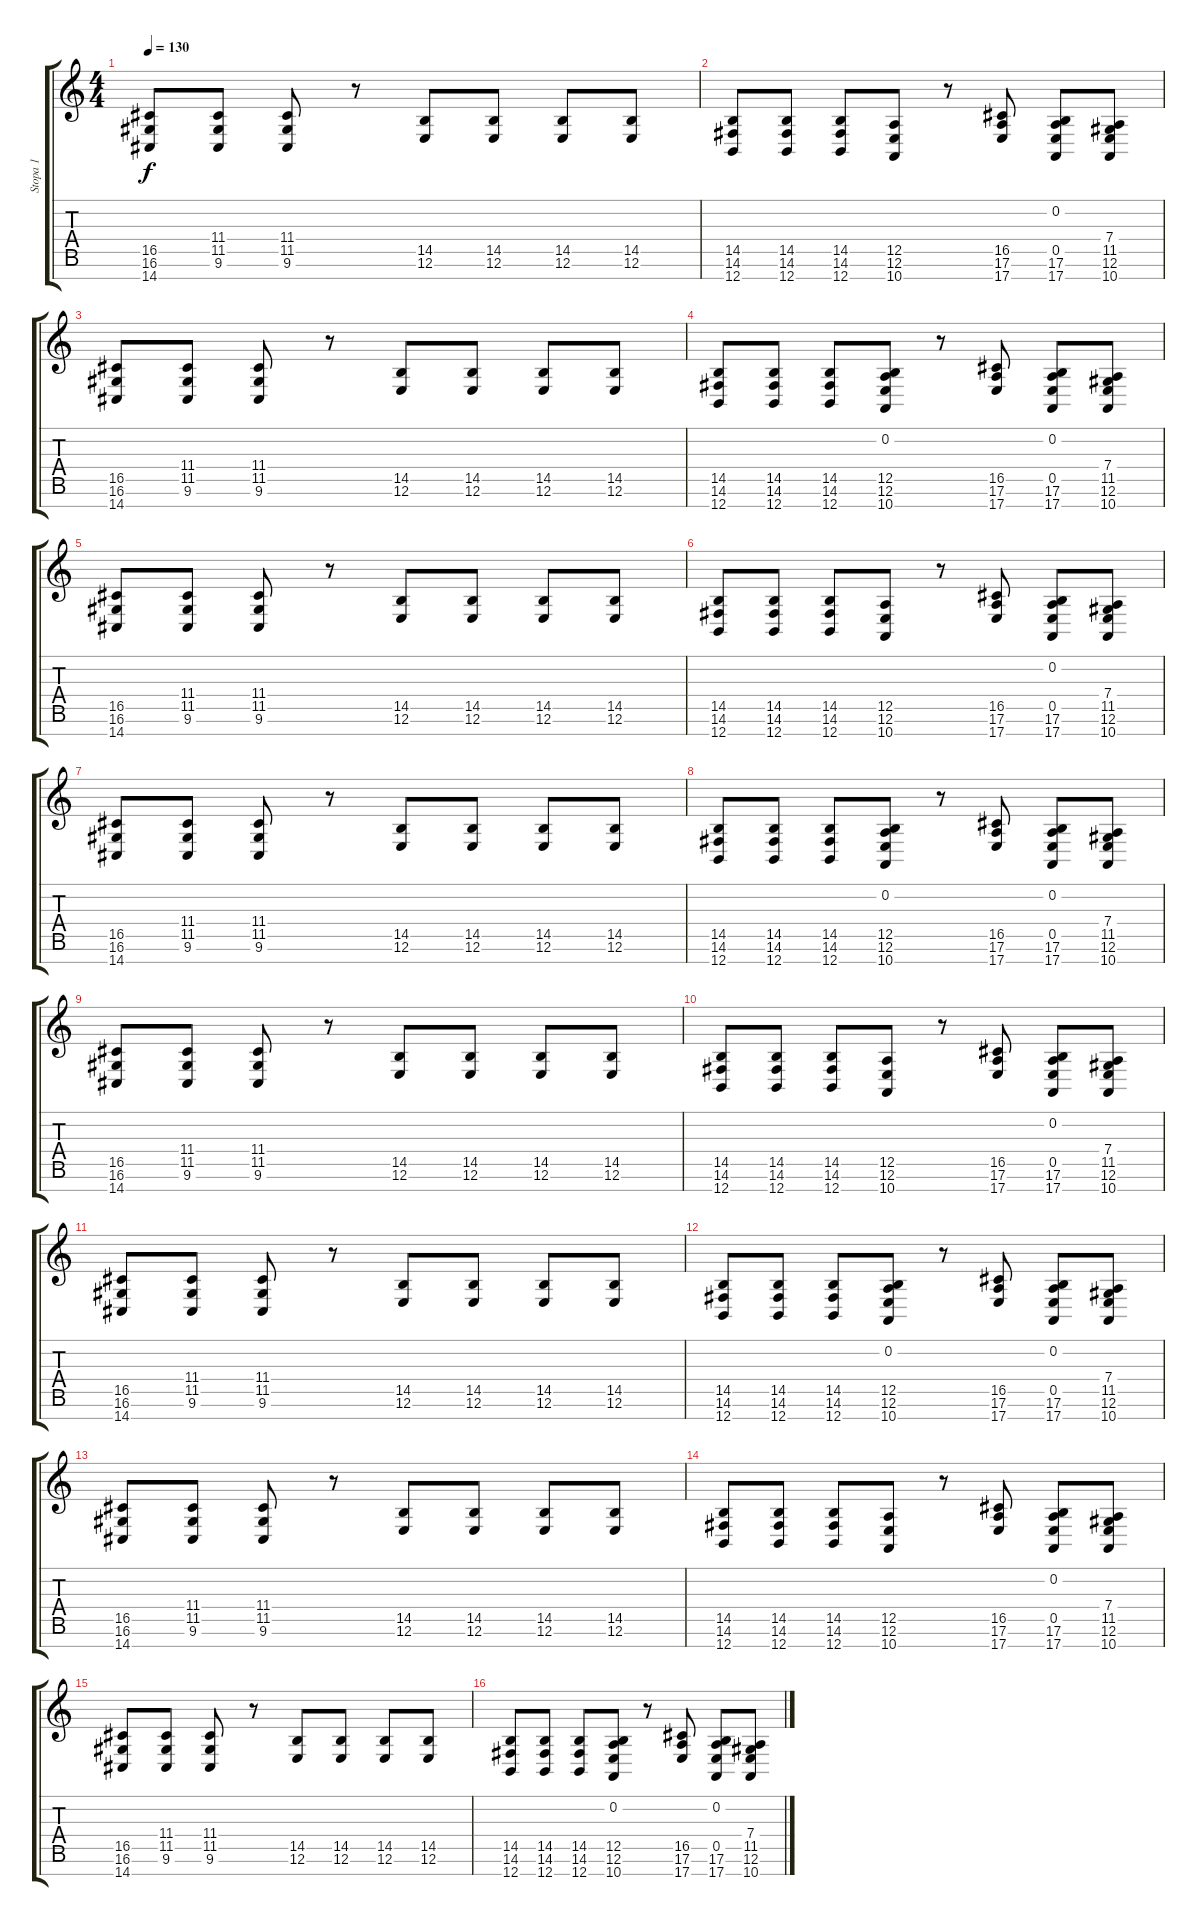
\track ("Stopa 1" "Stopa 1") {instrument brightacousticpiano}
\staff {score tabs}
\tuning (E4 B3 G3 D3 A2 E2 B1) {hide}
\ts (4 4)
\tempo 130
\clef g2
\ks c
(16.5 16.6 14.7).8{dy f} (11.4 11.5 9.6).8 (11.4 11.5 9.6).8 r.8 (14.5 12.6).8 (14.5 12.6).8 (14.5 12.6).8 (14.5 12.6).8 |
(14.5 14.6 12.7).8 (14.5 14.6 12.7).8 (14.5 14.6 12.7).8 (12.5 12.6 10.7).8 r.8 (16.5 17.6 17.7).8 (0.2 0.5 17.6 17.7).8 (7.4 11.5 12.6 10.7).8 |
(16.5 16.6 14.7).8 (11.4 11.5 9.6).8 (11.4 11.5 9.6).8 r.8 (14.5 12.6).8 (14.5 12.6).8 (14.5 12.6).8 (14.5 12.6).8 |
(14.5 14.6 12.7).8 (14.5 14.6 12.7).8 (14.5 14.6 12.7).8 (0.2 12.5 12.6 10.7).8 r.8 (16.5 17.6 17.7).8 (0.2 0.5 17.6 17.7).8 (7.4 11.5 12.6 10.7).8 |
(16.5 16.6 14.7).8 (11.4 11.5 9.6).8 (11.4 11.5 9.6).8 r.8 (14.5 12.6).8 (14.5 12.6).8 (14.5 12.6).8 (14.5 12.6).8 |
(14.5 14.6 12.7).8 (14.5 14.6 12.7).8 (14.5 14.6 12.7).8 (12.5 12.6 10.7).8 r.8 (16.5 17.6 17.7).8 (0.2 0.5 17.6 17.7).8 (7.4 11.5 12.6 10.7).8 |
(16.5 16.6 14.7).8 (11.4 11.5 9.6).8 (11.4 11.5 9.6).8 r.8 (14.5 12.6).8 (14.5 12.6).8 (14.5 12.6).8 (14.5 12.6).8 |
(14.5 14.6 12.7).8 (14.5 14.6 12.7).8 (14.5 14.6 12.7).8 (0.2 12.5 12.6 10.7).8 r.8 (16.5 17.6 17.7).8 (0.2 0.5 17.6 17.7).8 (7.4 11.5 12.6 10.7).8 |
(16.5 16.6 14.7).8 (11.4 11.5 9.6).8 (11.4 11.5 9.6).8 r.8 (14.5 12.6).8 (14.5 12.6).8 (14.5 12.6).8 (14.5 12.6).8 |
(14.5 14.6 12.7).8 (14.5 14.6 12.7).8 (14.5 14.6 12.7).8 (12.5 12.6 10.7).8 r.8 (16.5 17.6 17.7).8 (0.2 0.5 17.6 17.7).8 (7.4 11.5 12.6 10.7).8 |
(16.5 16.6 14.7).8 (11.4 11.5 9.6).8 (11.4 11.5 9.6).8 r.8 (14.5 12.6).8 (14.5 12.6).8 (14.5 12.6).8 (14.5 12.6).8 |
(14.5 14.6 12.7).8 (14.5 14.6 12.7).8 (14.5 14.6 12.7).8 (0.2 12.5 12.6 10.7).8 r.8 (16.5 17.6 17.7).8 (0.2 0.5 17.6 17.7).8 (7.4 11.5 12.6 10.7).8 |
(16.5 16.6 14.7).8 (11.4 11.5 9.6).8 (11.4 11.5 9.6).8 r.8 (14.5 12.6).8 (14.5 12.6).8 (14.5 12.6).8 (14.5 12.6).8 |
(14.5 14.6 12.7).8 (14.5 14.6 12.7).8 (14.5 14.6 12.7).8 (12.5 12.6 10.7).8 r.8 (16.5 17.6 17.7).8 (0.2 0.5 17.6 17.7).8 (7.4 11.5 12.6 10.7).8 |
(16.5 16.6 14.7).8 (11.4 11.5 9.6).8 (11.4 11.5 9.6).8 r.8 (14.5 12.6).8 (14.5 12.6).8 (14.5 12.6).8 (14.5 12.6).8 |
(14.5 14.6 12.7).8 (14.5 14.6 12.7).8 (14.5 14.6 12.7).8 (0.2 12.5 12.6 10.7).8 r.8 (16.5 17.6 17.7).8 (0.2 0.5 17.6 17.7).8 (7.4 11.5 12.6 10.7).8
